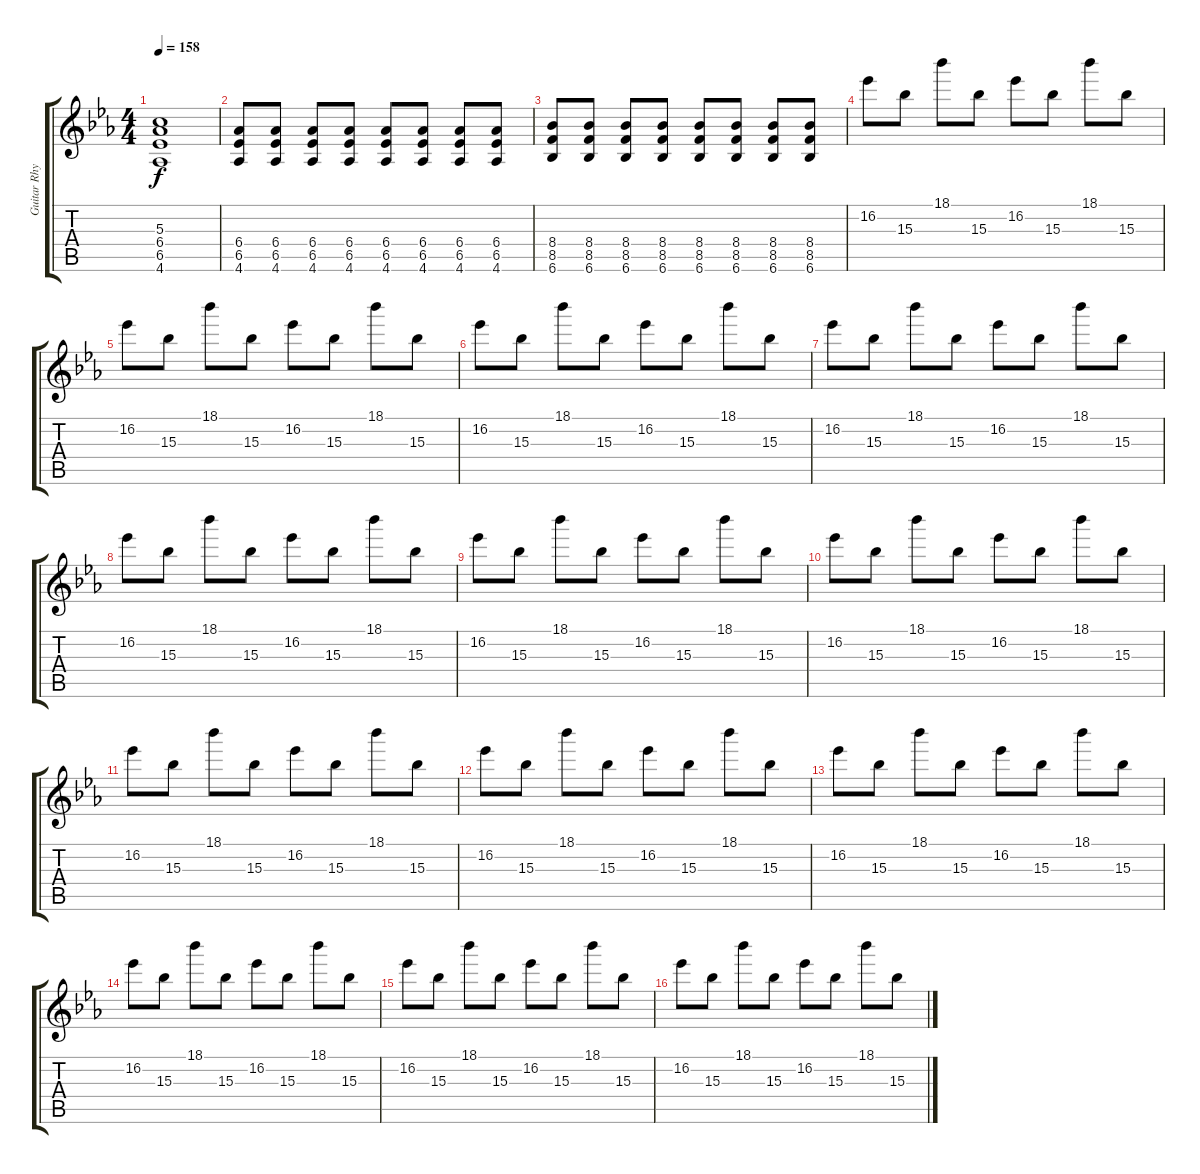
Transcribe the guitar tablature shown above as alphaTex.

\track ("Guitar Rhythm" "Guitar Rhy") {instrument distortionguitar}
\staff {score tabs}
\tuning (E4 B3 G3 D3 A2 E2) {hide}
\ts (4 4)
\tempo 158
\clef g2
\ks eb
(5.3{t} 6.4{t} 6.5{t} 4.6{t}).1{dy f} |
(6.4 6.5 4.6).8 (6.4 6.5 4.6).8 (6.4 6.5 4.6).8 (6.4 6.5 4.6).8 (6.4 6.5 4.6).8 (6.4 6.5 4.6).8 (6.4 6.5 4.6).8 (6.4 6.5 4.6).8 |
(8.4 8.5 6.6).8 (8.4 8.5 6.6).8 (8.4 8.5 6.6).8 (8.4 8.5 6.6).8 (8.4 8.5 6.6).8 (8.4 8.5 6.6).8 (8.4 8.5 6.6).8 (8.4 8.5 6.6).8 |
16.2.8 15.3.8 18.1.8 15.3.8 16.2.8 15.3.8 18.1.8 15.3.8 |
16.2.8 15.3.8 18.1.8 15.3.8 16.2.8 15.3.8 18.1.8 15.3.8 |
16.2.8 15.3.8 18.1.8 15.3.8 16.2.8 15.3.8 18.1.8 15.3.8 |
16.2.8 15.3.8 18.1.8 15.3.8 16.2.8 15.3.8 18.1.8 15.3.8 |
16.2.8 15.3.8 18.1.8 15.3.8 16.2.8 15.3.8 18.1.8 15.3.8 |
16.2.8 15.3.8 18.1.8 15.3.8 16.2.8 15.3.8 18.1.8 15.3.8 |
16.2.8 15.3.8 18.1.8 15.3.8 16.2.8 15.3.8 18.1.8 15.3.8 |
16.2.8 15.3.8 18.1.8 15.3.8 16.2.8 15.3.8 18.1.8 15.3.8 |
16.2.8 15.3.8 18.1.8 15.3.8 16.2.8 15.3.8 18.1.8 15.3.8 |
16.2.8 15.3.8 18.1.8 15.3.8 16.2.8 15.3.8 18.1.8 15.3.8 |
16.2.8 15.3.8 18.1.8 15.3.8 16.2.8 15.3.8 18.1.8 15.3.8 |
16.2.8 15.3.8 18.1.8 15.3.8 16.2.8 15.3.8 18.1.8 15.3.8 |
16.2.8 15.3.8 18.1.8 15.3.8 16.2.8 15.3.8 18.1.8 15.3.8
